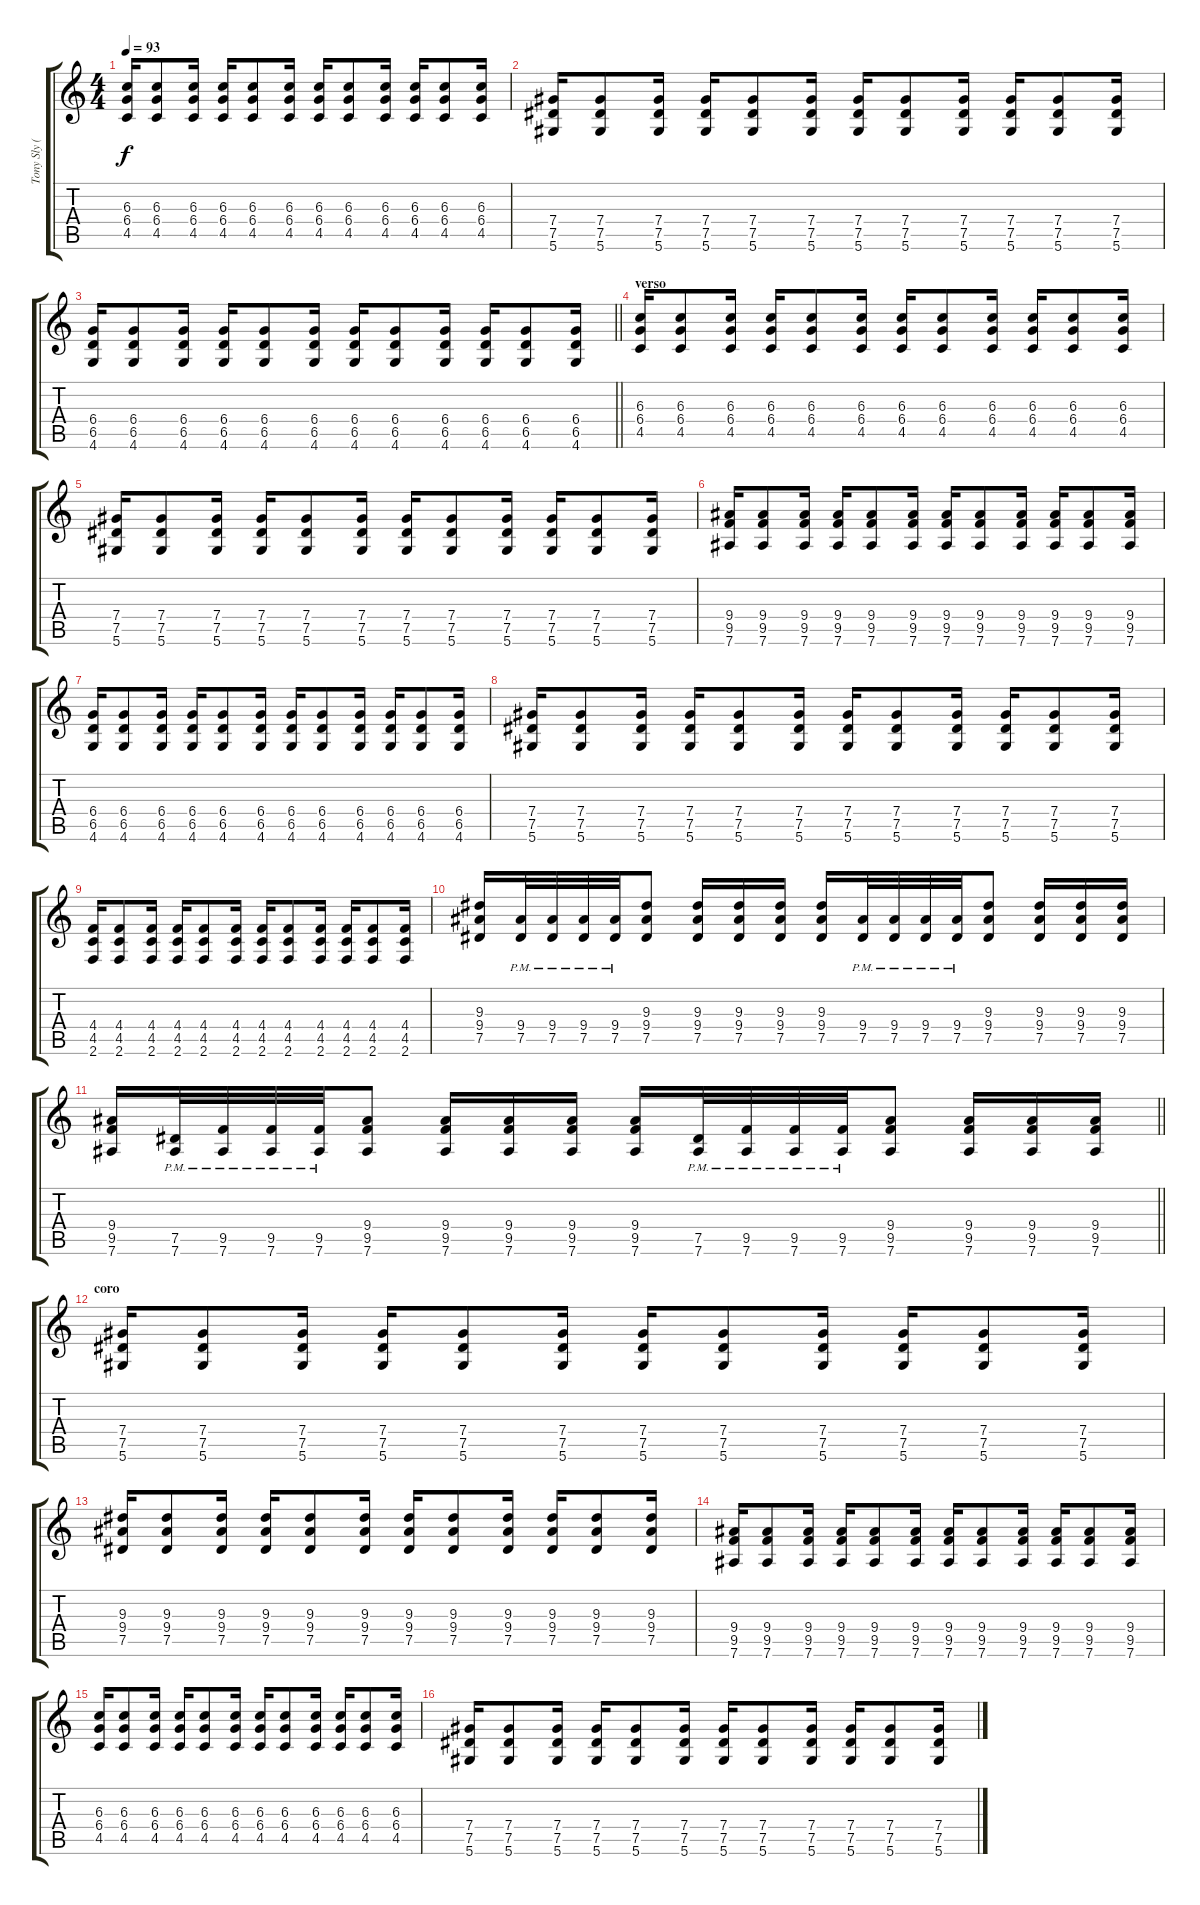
\track ("Tony Sly (Rithym Guitar)" "Tony Sly (") {instrument distortionguitar}
\staff {score tabs}
\tuning (Eb4 Bb3 Gb3 Db3 Ab2 Eb2) {hide}
\ts (4 4)
\tempo 93
\clef g2
\ks c
(6.3 6.4 4.5).16{dy f} (6.3 6.4 4.5).8 (6.3 6.4 4.5).16 (6.3 6.4 4.5).16 (6.3 6.4 4.5).8 (6.3 6.4 4.5).16 (6.3 6.4 4.5).16 (6.3 6.4 4.5).8 (6.3 6.4 4.5).16 (6.3 6.4 4.5).16 (6.3 6.4 4.5).8 (6.3 6.4 4.5).16 |
(7.4 7.5 5.6).16 (7.4 7.5 5.6).8 (7.4 7.5 5.6).16 (7.4 7.5 5.6).16 (7.4 7.5 5.6).8 (7.4 7.5 5.6).16 (7.4 7.5 5.6).16 (7.4 7.5 5.6).8 (7.4 7.5 5.6).16 (7.4 7.5 5.6).16 (7.4 7.5 5.6).8 (7.4 7.5 5.6).16 |
\barLineRight lightlight
(6.4 6.5 4.6).16 (6.4 6.5 4.6).8 (6.4 6.5 4.6).16 (6.4 6.5 4.6).16 (6.4 6.5 4.6).8 (6.4 6.5 4.6).16 (6.4 6.5 4.6).16 (6.4 6.5 4.6).8 (6.4 6.5 4.6).16 (6.4 6.5 4.6).16 (6.4 6.5 4.6).8 (6.4 6.5 4.6).16 |
\section ("" "verso ")
(6.3 6.4 4.5).16 (6.3 6.4 4.5).8 (6.3 6.4 4.5).16 (6.3 6.4 4.5).16 (6.3 6.4 4.5).8 (6.3 6.4 4.5).16 (6.3 6.4 4.5).16 (6.3 6.4 4.5).8 (6.3 6.4 4.5).16 (6.3 6.4 4.5).16 (6.3 6.4 4.5).8 (6.3 6.4 4.5).16 |
(7.4 7.5 5.6).16 (7.4 7.5 5.6).8 (7.4 7.5 5.6).16 (7.4 7.5 5.6).16 (7.4 7.5 5.6).8 (7.4 7.5 5.6).16 (7.4 7.5 5.6).16 (7.4 7.5 5.6).8 (7.4 7.5 5.6).16 (7.4 7.5 5.6).16 (7.4 7.5 5.6).8 (7.4 7.5 5.6).16 |
(9.4 9.5 7.6).16 (9.4 9.5 7.6).8 (9.4 9.5 7.6).16 (9.4 9.5 7.6).16 (9.4 9.5 7.6).8 (9.4 9.5 7.6).16 (9.4 9.5 7.6).16 (9.4 9.5 7.6).8 (9.4 9.5 7.6).16 (9.4 9.5 7.6).16 (9.4 9.5 7.6).8 (9.4 9.5 7.6).16 |
(6.4 6.5 4.6).16 (6.4 6.5 4.6).8 (6.4 6.5 4.6).16 (6.4 6.5 4.6).16 (6.4 6.5 4.6).8 (6.4 6.5 4.6).16 (6.4 6.5 4.6).16 (6.4 6.5 4.6).8 (6.4 6.5 4.6).16 (6.4 6.5 4.6).16 (6.4 6.5 4.6).8 (6.4 6.5 4.6).16 |
(7.4 7.5 5.6).16 (7.4 7.5 5.6).8 (7.4 7.5 5.6).16 (7.4 7.5 5.6).16 (7.4 7.5 5.6).8 (7.4 7.5 5.6).16 (7.4 7.5 5.6).16 (7.4 7.5 5.6).8 (7.4 7.5 5.6).16 (7.4 7.5 5.6).16 (7.4 7.5 5.6).8 (7.4 7.5 5.6).16 |
(4.4 4.5 2.6).16 (4.4 4.5 2.6).8 (4.4 4.5 2.6).16 (4.4 4.5 2.6).16 (4.4 4.5 2.6).8 (4.4 4.5 2.6).16 (4.4 4.5 2.6).16 (4.4 4.5 2.6).8 (4.4 4.5 2.6).16 (4.4 4.5 2.6).16 (4.4 4.5 2.6).8 (4.4 4.5 2.6).16 |
(9.3 9.4 7.5).16 (9.4{pm} 7.5{pm}).32 (9.4{pm} 7.5{pm}).32 (9.4{pm} 7.5{pm}).32 (9.4{pm} 7.5{pm}).32 (9.3 9.4 7.5).8 (9.3 9.4 7.5).16 (9.3 9.4 7.5).16 (9.3 9.4 7.5).16 (9.3 9.4 7.5).16 (9.4{pm} 7.5{pm}).32 (9.4{pm} 7.5{pm}).32 (9.4{pm} 7.5{pm}).32 (9.4{pm} 7.5{pm}).32 (9.3 9.4 7.5).8 (9.3 9.4 7.5).16 (9.3 9.4 7.5).16 (9.3 9.4 7.5).16 |
\barLineRight lightlight
(9.4 9.5 7.6).16 (7.5{pm} 7.6{pm}).32 (9.5{pm} 7.6{pm}).32 (9.5{pm} 7.6{pm}).32 (9.5{pm} 7.6{pm}).32 (9.4 9.5 7.6).8 (9.4 9.5 7.6).16 (9.4 9.5 7.6).16 (9.4 9.5 7.6).16 (9.4 9.5 7.6).16 (7.5{pm} 7.6{pm}).32 (9.5{pm} 7.6{pm}).32 (9.5{pm} 7.6{pm}).32 (9.5{pm} 7.6{pm}).32 (9.4 9.5 7.6).8 (9.4 9.5 7.6).16 (9.4 9.5 7.6).16 (9.4 9.5 7.6).16 |
\section ("" "coro")
(7.4 7.5 5.6).16 (7.4 7.5 5.6).8 (7.4 7.5 5.6).16 (7.4 7.5 5.6).16 (7.4 7.5 5.6).8 (7.4 7.5 5.6).16 (7.4 7.5 5.6).16 (7.4 7.5 5.6).8 (7.4 7.5 5.6).16 (7.4 7.5 5.6).16 (7.4 7.5 5.6).8 (7.4 7.5 5.6).16 |
(9.3 9.4 7.5).16 (9.3 9.4 7.5).8 (9.3 9.4 7.5).16 (9.3 9.4 7.5).16 (9.3 9.4 7.5).8 (9.3 9.4 7.5).16 (9.3 9.4 7.5).16 (9.3 9.4 7.5).8 (9.3 9.4 7.5).16 (9.3 9.4 7.5).16 (9.3 9.4 7.5).8 (9.3 9.4 7.5).16 |
(9.4 9.5 7.6).16 (9.4 9.5 7.6).8 (9.4 9.5 7.6).16 (9.4 9.5 7.6).16 (9.4 9.5 7.6).8 (9.4 9.5 7.6).16 (9.4 9.5 7.6).16 (9.4 9.5 7.6).8 (9.4 9.5 7.6).16 (9.4 9.5 7.6).16 (9.4 9.5 7.6).8 (9.4 9.5 7.6).16 |
(6.3 6.4 4.5).16 (6.3 6.4 4.5).8 (6.3 6.4 4.5).16 (6.3 6.4 4.5).16 (6.3 6.4 4.5).8 (6.3 6.4 4.5).16 (6.3 6.4 4.5).16 (6.3 6.4 4.5).8 (6.3 6.4 4.5).16 (6.3 6.4 4.5).16 (6.3 6.4 4.5).8 (6.3 6.4 4.5).16 |
(7.4 7.5 5.6).16 (7.4 7.5 5.6).8 (7.4 7.5 5.6).16 (7.4 7.5 5.6).16 (7.4 7.5 5.6).8 (7.4 7.5 5.6).16 (7.4 7.5 5.6).16 (7.4 7.5 5.6).8 (7.4 7.5 5.6).16 (7.4 7.5 5.6).16 (7.4 7.5 5.6).8 (7.4 7.5 5.6).16
